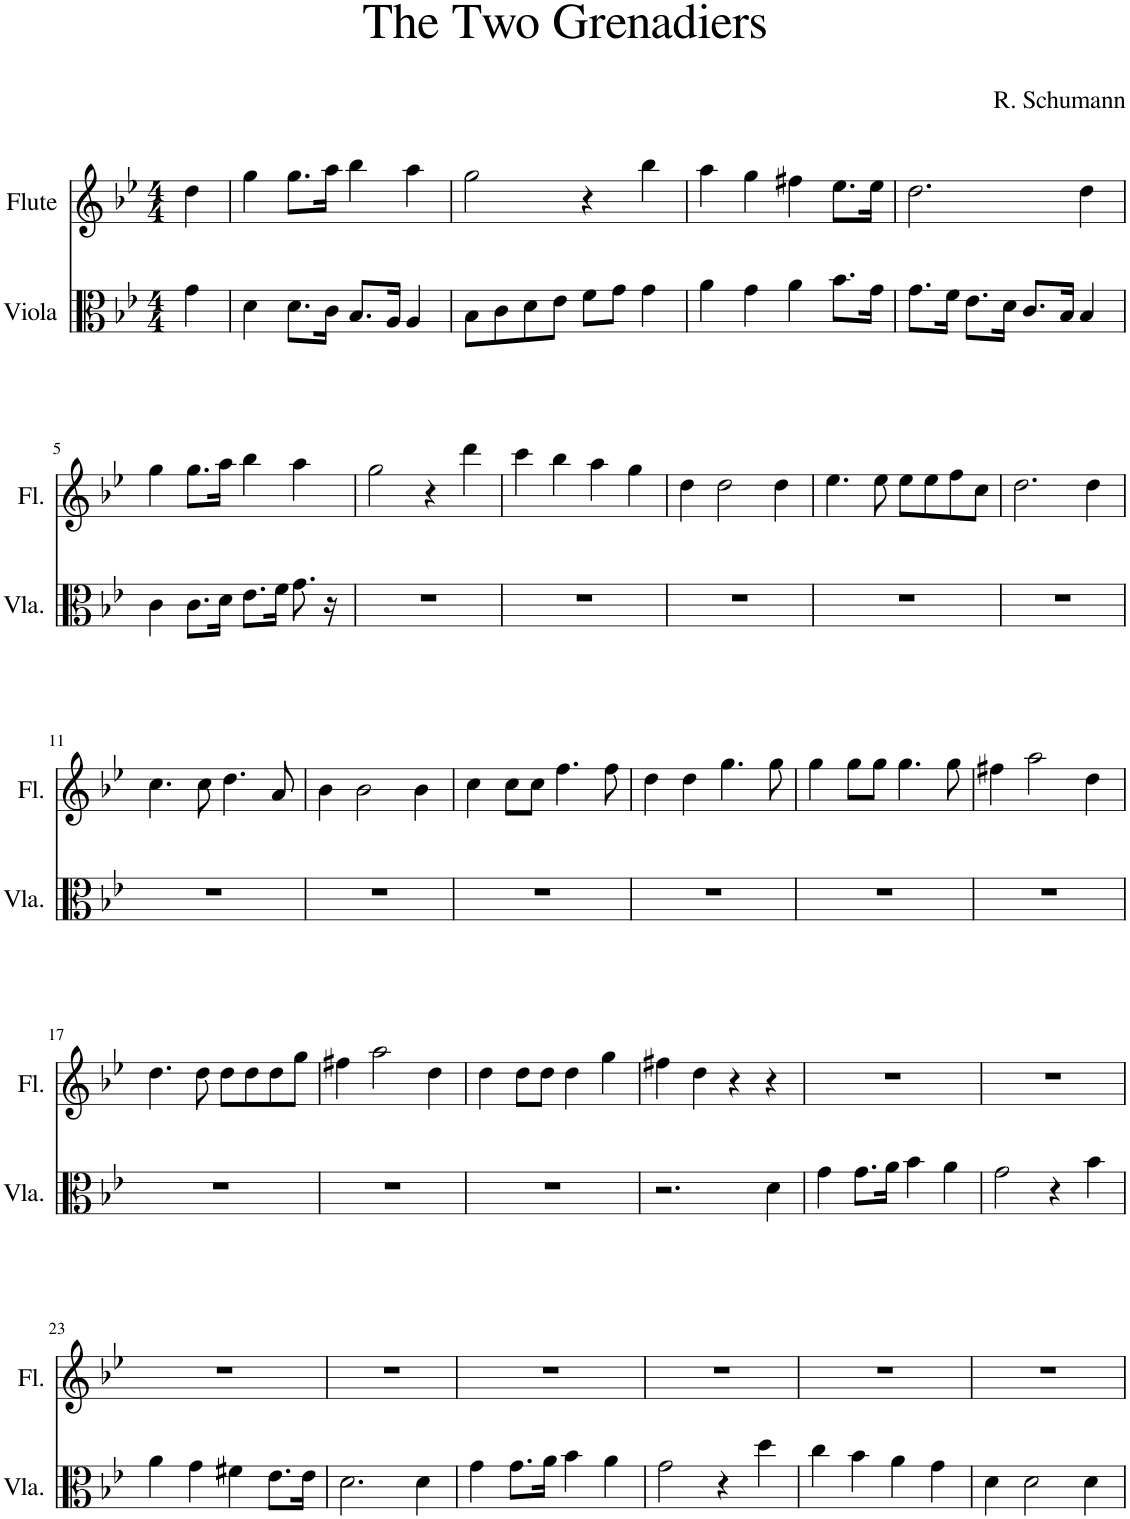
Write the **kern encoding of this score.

**kern	**kern
*part2	*part1
*staff2	*staff1
*I"Viola	*I"Flute
*I'Vla.	*I'Fl.
*clefC3	*clefG2
*k[b-e-]	*k[b-e-]
*M4/4	*M4/4
=	=
4g\	4dd\
=1	=1
4d\	4gg\
8.d\L	8.gg\L
16c\Jk	16aa\Jk
8.B-/L	4bb-\
16A/Jk	.
4A/	4aa\
=2	=2
8B-\L	2gg\
8c\	.
8d\	.
8e-\J	.
8f\L	4r
8g\J	.
4g\	4bb-\
=3	=3
4a\	4aa\
4g\	4gg\
4a\	4ff#X\
8.b-\L	8.ee-\L
16g\Jk	16ee-\Jk
=4	=4
8.g\L	2.dd\
16f\Jk	.
8.e-\L	.
16d\Jk	.
8.c/L	.
16B-/Jk	.
4B-/	4dd\
!!LO:LB:g=z
=5	=5
4c\	4gg\
8.c\L	8.gg\L
16d\Jk	16aa\Jk
8.e-\L	4bb-\
16f\Jk	.
8.g\	4aa\
16r	.
=6	=6
1r	2gg\
.	4r
.	4ddd\
=7	=7
1r	4ccc\
.	4bb-\
.	4aa\
.	4gg\
=8	=8
1r	4dd\
.	2dd\
.	4dd\
=9	=9
1r	4.ee-\
.	8ee-\
.	8ee-\L
.	8ee-\
.	8ff\
.	8cc\J
=10	=10
1r	2.dd\
.	4dd\
!!LO:LB:g=z
=11	=11
1r	4.cc\
.	8cc\
.	4.dd\
.	8a/
=12	=12
1r	4b-\
.	2b-\
.	4b-\
=13	=13
1r	4cc\
.	8cc\L
.	8cc\J
.	4.ff\
.	8ff\
=14	=14
1r	4dd\
.	4dd\
.	4.gg\
.	8gg\
=15	=15
1r	4gg\
.	8gg\L
.	8gg\J
.	4.gg\
.	8gg\
=16	=16
1r	4ff#X\
.	2aa\
.	4dd\
!!LO:LB:g=z
=17	=17
1r	4.dd\
.	8dd\
.	8dd\L
.	8dd\
.	8dd\
.	8gg\J
=18	=18
1r	4ff#X\
.	2aa\
.	4dd\
=19	=19
1r	4dd\
.	8dd\L
.	8dd\J
.	4dd\
.	4gg\
=20	=20
2.r	4ff#X\
.	4dd\
.	4r
4d\	4r
=21	=21
4g\	1r
8.g\L	.
16a\Jk	.
4b-\	.
4a\	.
=22	=22
2g\	1r
4r	.
4b-\	.
!!LO:LB:g=z
=23	=23
4a\	1r
4g\	.
4f#X\	.
8.e-\L	.
16e-\Jk	.
=24	=24
2.d\	1r
4d\	.
=25	=25
4g\	1r
8.g\L	.
16a\Jk	.
4b-\	.
4a\	.
=26	=26
2g\	1r
4r	.
4dd\	.
=27	=27
4cc\	1r
4b-\	.
4a\	.
4g\	.
=28	=28
4d\	1r
2d\	.
4d\	.
=	=
*-	*-
